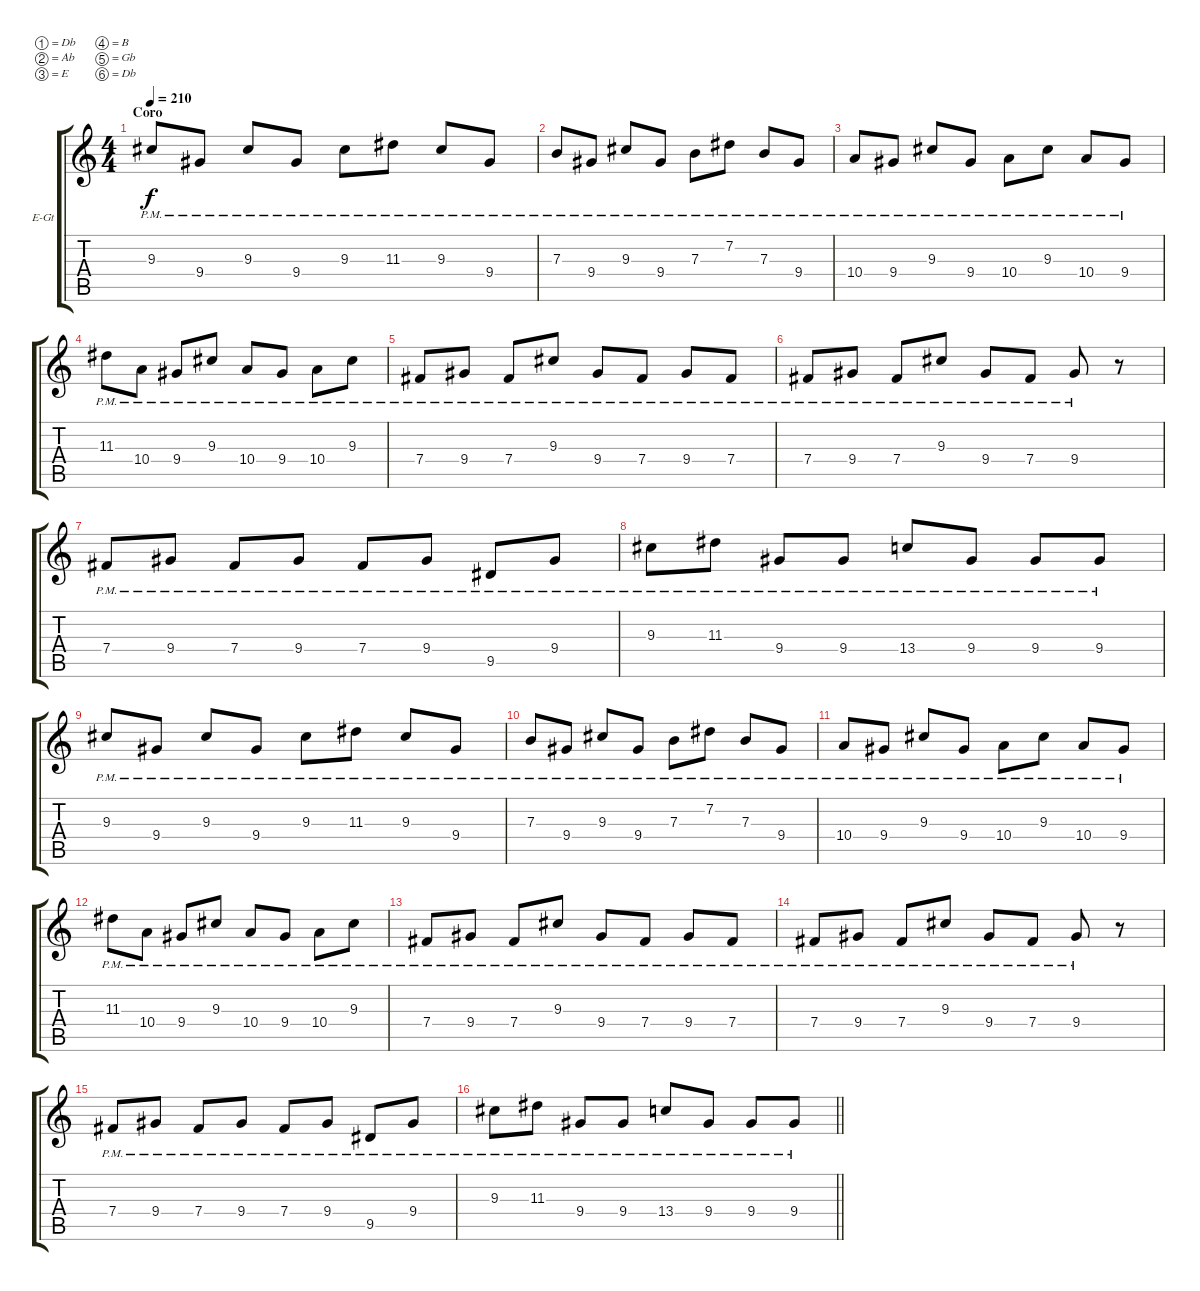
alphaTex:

\bracketExtendMode groupsimilarinstruments
\firstSystemTrackNameOrientation horizontal
\otherSystemsTrackNameOrientation horizontal
\track ("Lead 1" "E-Gt") {instrument distortionguitar}
\staff {score tabs}
\tuning (Db4 Ab3 E3 B2 Gb2 Db2)
\ts (4 4)
\section ("" "Coro")
\tempo 210
\clef g2
\ks c
9.3{pm}.8{dy f} 9.4{pm}.8 9.3{pm}.8 9.4{pm}.8 9.3{pm}.8 11.3{pm}.8 9.3{pm}.8 9.4{pm}.8 |
7.3{pm}.8 9.4{pm}.8 9.3{pm}.8 9.4{pm}.8 7.3{pm}.8 7.2{pm}.8 7.3{pm}.8 9.4{pm}.8 |
10.4{pm}.8 9.4{pm}.8 9.3{pm}.8 9.4{pm}.8 10.4{pm}.8 9.3{pm}.8 10.4{pm}.8 9.4{pm}.8 |
11.3{pm}.8 10.4{pm}.8 9.4{pm}.8 9.3{pm}.8 10.4{pm}.8 9.4{pm}.8 10.4{pm}.8 9.3{pm}.8 |
7.4{pm}.8 9.4{pm}.8 7.4{pm}.8 9.3{pm}.8 9.4{pm}.8 7.4{pm}.8 9.4{pm}.8 7.4{pm}.8 |
7.4{pm}.8 9.4{pm}.8 7.4{pm}.8 9.3{pm}.8 9.4{pm}.8 7.4{pm}.8 9.4{pm}.8 r.8 |
7.4{pm}.8 9.4{pm}.8 7.4{pm}.8 9.4{pm}.8 7.4{pm}.8 9.4{pm}.8 9.5{pm}.8 9.4{pm}.8 |
9.3{pm}.8 11.3{pm}.8 9.4{pm}.8 9.4{pm}.8 13.4{pm}.8 9.4{pm}.8 9.4{pm}.8 9.4{pm}.8 |
9.3{pm}.8 9.4{pm}.8 9.3{pm}.8 9.4{pm}.8 9.3{pm}.8 11.3{pm}.8 9.3{pm}.8 9.4{pm}.8 |
7.3{pm}.8 9.4{pm}.8 9.3{pm}.8 9.4{pm}.8 7.3{pm}.8 7.2{pm}.8 7.3{pm}.8 9.4{pm}.8 |
10.4{pm}.8 9.4{pm}.8 9.3{pm}.8 9.4{pm}.8 10.4{pm}.8 9.3{pm}.8 10.4{pm}.8 9.4{pm}.8 |
11.3{pm}.8 10.4{pm}.8 9.4{pm}.8 9.3{pm}.8 10.4{pm}.8 9.4{pm}.8 10.4{pm}.8 9.3{pm}.8 |
7.4{pm}.8 9.4{pm}.8 7.4{pm}.8 9.3{pm}.8 9.4{pm}.8 7.4{pm}.8 9.4{pm}.8 7.4{pm}.8 |
7.4{pm}.8 9.4{pm}.8 7.4{pm}.8 9.3{pm}.8 9.4{pm}.8 7.4{pm}.8 9.4{pm}.8 r.8 |
7.4{pm}.8 9.4{pm}.8 7.4{pm}.8 9.4{pm}.8 7.4{pm}.8 9.4{pm}.8 9.5{pm}.8 9.4{pm}.8 |
\barLineRight lightlight
9.3{pm}.8 11.3{pm}.8 9.4{pm}.8 9.4{pm}.8 13.4{pm}.8 9.4{pm}.8 9.4{pm}.8 9.4{pm}.8
